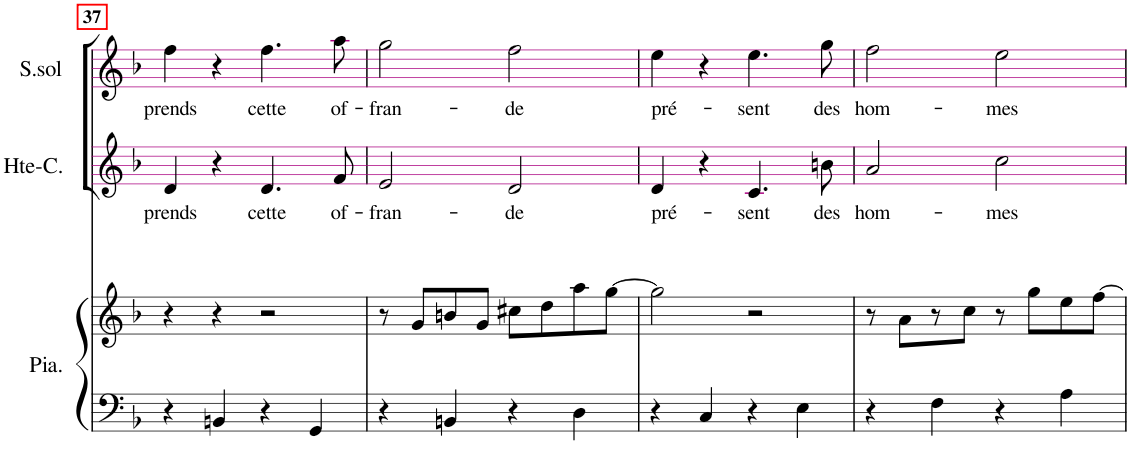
**kern	**kern	**kern	**text	**kern	**text
*part3	*part3	*part2	*part2	*part1	*part1
*staff4	*staff3	*staff2	*staff2	*staff1	*staff1
*I"Piano	*	*I"Hte-Contre	*	*I"Soprano solo	*
*I'Pia.	*	*I'Hte-C.	*	*I'S.sol	*
!!LO:PB:g=z
*clefF4	*clefG2	*clefG2	*	*clefG2	*
*k[b-]	*k[b-]	*k[b-]	*	*k[b-]	*
*M2/2	*M2/2	*M2/2	*	*M2/2	*
*met(c|)	*met(c|)	*met(c|)	*	*met(c|)	*
=37	=37	=37	=37	=37	=37
!	!	!	!LO:LY:b	!	!LO:LY:b
4r	4r	4d/	prends	4ff\	prends
4BBn/	4r	4r	.	4r	.
!	!	!	!LO:LY:b	!	!LO:LY:b
4r	2r	4.d/	cette	4.ff\	cette
4GG/	.	.	.	.	.
!	!	!	!LO:LY:b	!	!LO:LY:b
.	.	8f/	of-	8aa\	of-
=38	=38	=38	=38	=38	=38
!	!	!	!LO:LY:b	!	!LO:LY:b
4r	8r	2e/	-fran-	2gg\	-fran-
.	8g/L	.	.	.	.
4BBn/	8bn/	.	.	.	.
.	8g/J	.	.	.	.
!	!	!	!LO:LY:b	!	!LO:LY:b
4r	8cc#X\L	2d/	-de	2ff\	-de
.	8dd\	.	.	.	.
4D\	8aa\	.	.	.	.
.	[8gg\J	.	.	.	.
=39	=39	=39	=39	=39	=39
!	!	!	!LO:LY:b	!	!LO:LY:b
4r	2gg\]	4d/	pré-	4ee\	pré-
4C/	.	4r	.	4r	.
!	!	!	!LO:LY:b	!	!LO:LY:b
4r	2r	4.c/	-sent	4.ee\	-sent
4E\	.	.	.	.	.
!	!	!	!LO:LY:b	!	!LO:LY:b
.	.	8bn\	des	8gg\	des
=40	=40	=40	=40	=40	=40
!	!	!	!LO:LY:b	!	!LO:LY:b
4r	8r	2a/	hom-	2ff\	hom-
.	8a\L	.	.	.	.
4F\	8r	.	.	.	.
.	8cc\J	.	.	.	.
!	!	!	!LO:LY:b	!	!LO:LY:b
4r	8r	2cc\	-mes	2ee\	-mes
.	8gg\L	.	.	.	.
4A\	8ee\	.	.	.	.
.	[8ff\J	.	.	.	.
=	=	=	=	=	=
*-	*-	*-	*-	*-	*-
